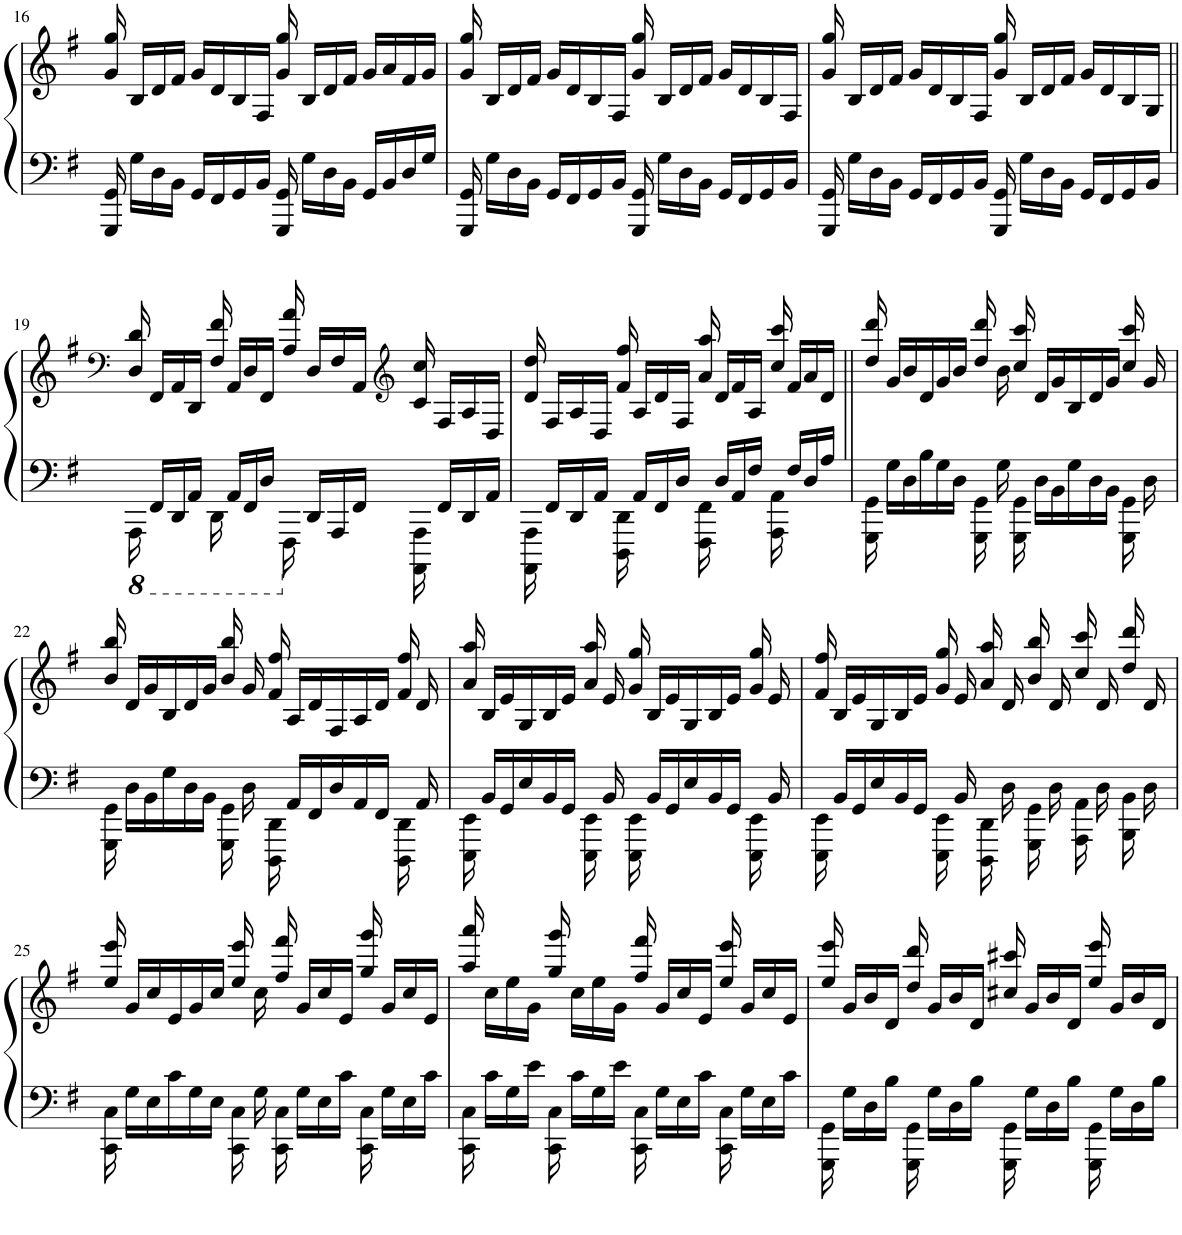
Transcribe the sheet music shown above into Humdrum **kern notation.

**kern	**kern
*part1	*part1
*staff2	*staff1
*I"Piano	*
*I'Pno.	*
!!LO:PB:g=z
*clefF4	*clefG2
*k[f#]	*k[f#]
*M4/4	*M4/4
=16	=16
16GGG/ 16GG/	16g/ 16gg/
16G\LL	16B/LL
16D\	16d/
16BB\JJ	16f#/JJ
16GG/LL	16g/LL
16FF#/	16d/
16GG/	16B/
16BB/JJ	16F#/JJ
16GGG/ 16GG/	16g/ 16gg/
16G\LL	16B/LL
16D\	16d/
16BB\JJ	16f#/JJ
16GG/LL	16g/LL
16BB/	16a/
16D/	16f#/
16G/JJ	16g/JJ
=17	=17
16GGG/ 16GG/	16g/ 16gg/
16G\LL	16B/LL
16D\	16d/
16BB\JJ	16f#/JJ
16GG/LL	16g/LL
16FF#/	16d/
16GG/	16B/
16BB/JJ	16F#/JJ
16GGG/ 16GG/	16g/ 16gg/
16G\LL	16B/LL
16D\	16d/
16BB\JJ	16f#/JJ
16GG/LL	16g/LL
16FF#/	16d/
16GG/	16B/
16BB/JJ	16F#/JJ
=18	=18
16GGG/ 16GG/	16g/ 16gg/
16G\LL	16B/LL
16D\	16d/
16BB\JJ	16f#/JJ
16GG/LL	16g/LL
16FF#/	16d/
16GG/	16B/
16BB/JJ	16F#/JJ
16GGG/ 16GG/	16g/ 16gg/
16G\LL	16B/LL
16D\	16d/
16BB\JJ	16f#/JJ
16GG/LL	16g/LL
16FF#/	16d/
16GG/	16B/
16BB/JJ	16G/JJ
!!LO:LB:g=z
=19||	=19||
*	*clefF4
*8ba	*
16AAAA\	16D/ 16d/
16FFF#/LL	16FF#/LL
16DDD/	16AA/
16AAA/JJ	16DD/JJ
16DDD\	16F#/ 16f#/
16AAA/LL	16AA/LL
16FFF#/	16D/
16DD/JJ	16FF#/JJ
*X8ba	*
16FFF#\	16A/ 16a/
16DD/LL	16D/LL
16AAA/	16F#/
16FF#/JJ	16AA/JJ
*	*clefG2
16AAAA\ 16AAA\	16c/ 16cc/
16FF#/LL	16F#/LL
16DD/	16A/
16AA/JJ	16D/JJ
=20	=20
16AAAA\ 16AAA\	16d/ 16dd/
16FF#/LL	16F#/LL
16DD/	16A/
16AA/JJ	16D/JJ
16DDD\ 16DD\	16f#/ 16ff#/
16AA/LL	16A/LL
16FF#/	16d/
16D/JJ	16F#/JJ
16FFF#\ 16FF#\	16a/ 16aa/
16D/LL	16d/LL
16AA/	16f#/
16F#/JJ	16A/JJ
16AAA\ 16AA\	16cc/ 16ccc/
16F#/LL	16f#/LL
16D/	16a/
16A/JJ	16d/JJ
=21||	=21||
16GGG\ 16GG\	16dd/ 16ddd/
16G\LL	16g/LL
16D\	16b/
16B\	16d/
16G\	16g/
16D\JJ	16b/JJ
16GGG\ 16GG\	16dd/ 16ddd/
16G\	16b\
16GGG\ 16GG\	16cc/ 16ccc/
16D\LL	16d/LL
16BB\	16g/
16G\	16B/
16D\	16d/
16BB\JJ	16g/JJ
16GGG\ 16GG\	16cc/ 16ccc/
16D\	16g/
!!LO:LB:g=z
=22	=22
16GGG\ 16GG\	16b/ 16bb/
16D\LL	16d/LL
16BB\	16g/
16G\	16B/
16D\	16d/
16BB\JJ	16g/JJ
16GGG\ 16GG\	16b/ 16bb/
16D\	16g/
16DDD\ 16DD\	16f#/ 16ff#/
16AA/LL	16A/LL
16FF#/	16d/
16D/	16F#/
16AA/	16A/
16FF#/JJ	16d/JJ
16DDD\ 16DD\	16f#/ 16ff#/
16AA/	16d/
=23	=23
16EEE\ 16EE\	16a/ 16aa/
16BB/LL	16B/LL
16GG/	16e/
16E/	16G/
16BB/	16B/
16GG/JJ	16e/JJ
16EEE\ 16EE\	16a/ 16aa/
16BB/	16e/
16EEE\ 16EE\	16g/ 16gg/
16BB/LL	16B/LL
16GG/	16e/
16E/	16G/
16BB/	16B/
16GG/JJ	16e/JJ
16EEE\ 16EE\	16g/ 16gg/
16BB/	16e/
=24	=24
16EEE\ 16EE\	16f#/ 16ff#/
16BB/LL	16B/LL
16GG/	16e/
16E/	16G/
16BB/	16B/
16GG/JJ	16e/JJ
16EEE\ 16EE\	16g/ 16gg/
16BB/	16e/
16DDD\ 16DD\	16a/ 16aa/
16D\	16d/
16GGG\ 16GG\	16b/ 16bb/
16D\	16d/
16AAA\ 16AA\	16cc/ 16ccc/
16D\	16d/
16BBB\ 16BB\	16dd/ 16ddd/
16D\	16d/
!!LO:LB:g=z
=25	=25
16CC\ 16C\	16ee/ 16eee/
16G\LL	16g/LL
16E\	16cc/
16c\	16e/
16G\	16g/
16E\JJ	16cc/JJ
16CC\ 16C\	16ee/ 16eee/
16G\	16cc\
16CC\ 16C\	16ff#/ 16fff#/
16G\LL	16g/LL
16E\	16cc/
16c\JJ	16e/JJ
16CC\ 16C\	16gg/ 16ggg/
16G\LL	16g/LL
16E\	16cc/
16c\JJ	16e/JJ
=26	=26
16CC\ 16C\	16aa/ 16aaa/
16c\LL	16cc\LL
16G\	16ee\
16e\JJ	16g\JJ
16CC\ 16C\	16gg/ 16ggg/
16c\LL	16cc\LL
16G\	16ee\
16e\JJ	16g\JJ
16CC\ 16C\	16ff#/ 16fff#/
16G\LL	16g/LL
16E\	16cc/
16c\JJ	16e/JJ
16CC\ 16C\	16ee/ 16eee/
16G\LL	16g/LL
16E\	16cc/
16c\JJ	16e/JJ
=27	=27
16GGG\ 16GG\	16ee/ 16eee/
16G\LL	16g/LL
16D\	16b/
16B\JJ	16d/JJ
16GGG\ 16GG\	16dd/ 16ddd/
16G\LL	16g/LL
16D\	16b/
16B\JJ	16d/JJ
16GGG\ 16GG\	16cc#X/ 16ccc#X/
16G\LL	16g/LL
16D\	16b/
16B\JJ	16d/JJ
16GGG\ 16GG\	16ee/ 16eee/
16G\LL	16g/LL
16D\	16b/
16B\JJ	16d/JJ
=	=
*-	*-
